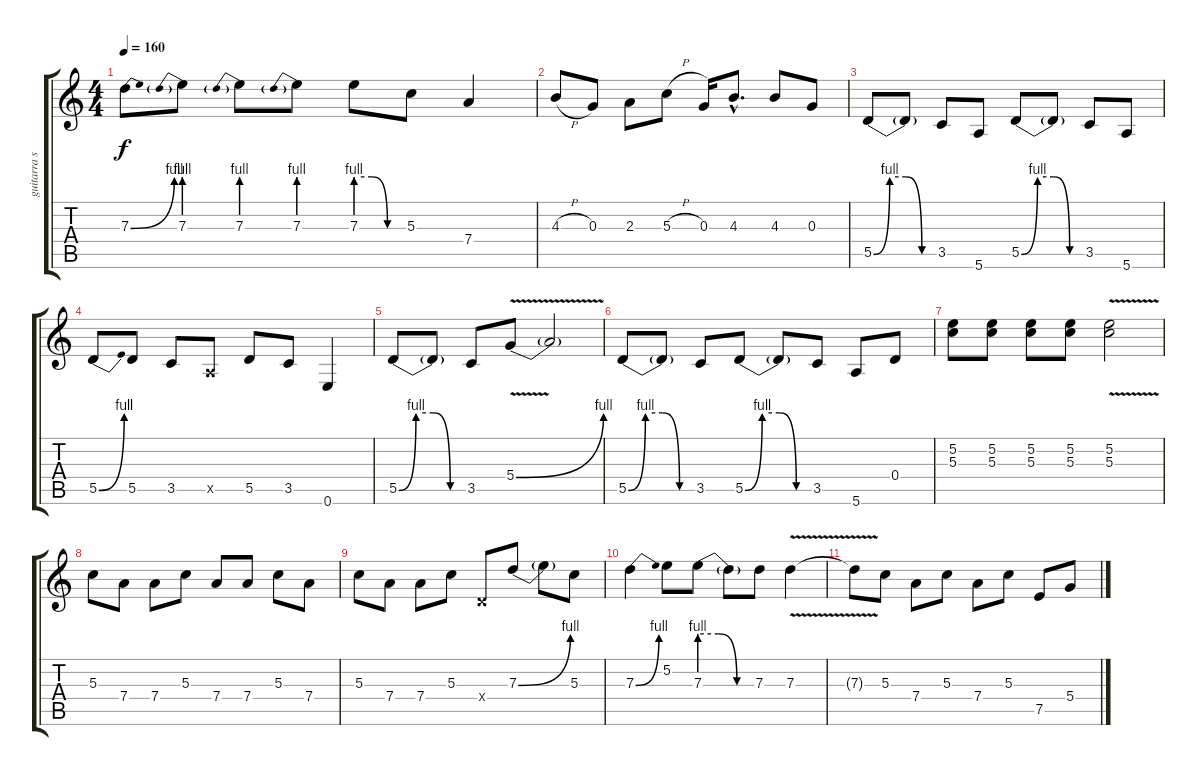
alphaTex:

\track ("guitarra solista" "guitarra s") {instrument distortionguitar}
\staff {score tabs}
\tuning (E4 B3 G3 D3 A2 E2) {hide}
\ts (4 4)
\tempo 160
\clef g2
\ks c
7.3{be (bend 0 0 60 4)}.8{dy f} 7.3{be (prebend 0 4 60 4)}.8 7.3{be (prebend 0 4 60 4)}.8 7.3{be (prebend 0 4 60 4)}.8 7.3{be (custom 0 4 20 4 40 0 60 0)}.8 5.3.8 7.4.4 |
4.3{h}.8 0.3.8 2.3.8 5.3{h}.8 0.3.16 4.3{hac}.8{d} 4.3.8 0.3.8 |
5.5{be (custom 0 0 15 4 30 4 45 0 60 0)}.8 5.5{t}.8 3.5.8 5.6.8 5.5{be (custom 0 0 15 4 30 4 45 0 60 0)}.8 5.5{t}.8 3.5.8 5.6.8 |
5.5{be (bend 0 0 60 4)}.8 5.5.8 3.5.8 0.5{x}.8 5.5.8 3.5.8 0.6.4 |
5.5{be (custom 0 0 15 4 30 4 45 0 60 0)}.8 5.5{t}.8 3.5.8 5.4{be (bend 0 0 60 4) v}.8 5.4{t}.2 |
5.5{be (custom 0 0 15 4 30 4 45 0 60 0)}.8 5.5{t}.8 3.5.8 5.5{be (custom 0 0 15 4 30 4 45 0 60 0)}.8 5.5{t}.8 3.5.8 5.6.8 0.4.8 |
(5.2 5.3).8 (5.2 5.3).8 (5.2 5.3).8 (5.2 5.3).8 (5.2{v} 5.3{v}).2 |
5.3.8 7.4.8 7.4.8 5.3.8 7.4.8 7.4.8 5.3.8 7.4.8 |
5.3.8 7.4.8 7.4.8 5.3.8 0.4{x}.8 7.3{be (bend 0 0 60 4)}.8 7.3{t}.8 5.3.8 |
7.3{be (bend 0 0 60 4)}.4 5.2.8 7.3{be (custom 0 4 20 4 40 0 60 0)}.8 7.3{t}.8 7.3.8 7.3{v}.4 |
7.3{t}.8 5.3.8 7.4.8 5.3.8 7.4.8 5.3.8 7.5.8 5.4.8
